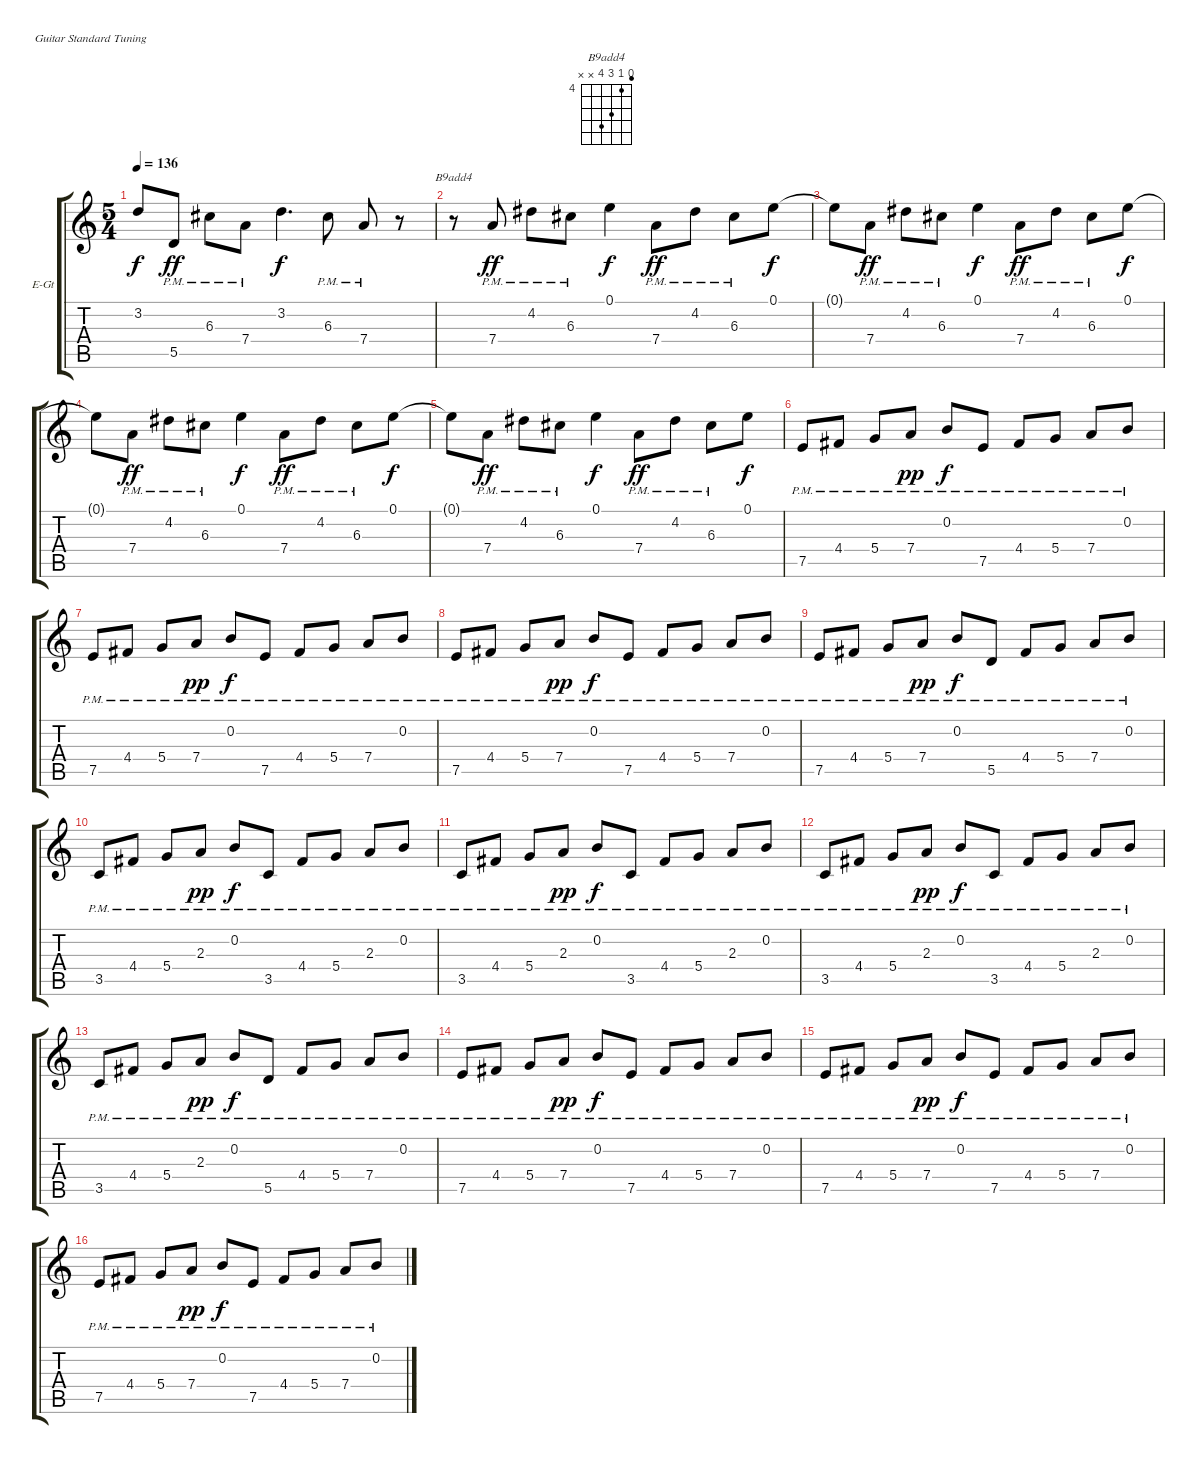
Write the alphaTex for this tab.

\bracketExtendMode groupsimilarinstruments
\firstSystemTrackNameOrientation horizontal
\otherSystemsTrackNameOrientation horizontal
\track ("Clean Rhythm" "E-Gt") {instrument electricguitarmuted}
\staff {score tabs}
\tuning (E4 B3 G3 D3 A2 E2)
\chord ("B9add4" 3 4 6 7 x x) {firstfret 4}
\ts (5 4)
\tempo 136
\clef g2
\ks c
3.2{t}.8{dy f} 5.5{pm}.8{dy ff} 6.3{pm}.8 7.4{pm}.8 3.2.4{d dy f} 6.3{pm}.8 7.4{pm}.8 r.8 |
r.8{ch "B9add4"} 7.4{pm}.8{dy ff} 4.2{pm}.8 6.3{pm}.8 0.1.4{dy f} 7.4{pm}.8{dy ff} 4.2{pm}.8 6.3{pm}.8 0.1.8{dy f} |
0.1{t}.8 7.4{pm}.8{dy ff} 4.2{pm}.8 6.3{pm}.8 0.1.4{dy f} 7.4{pm}.8{dy ff} 4.2{pm}.8 6.3{pm}.8 0.1.8{dy f} |
0.1{t}.8 7.4{pm}.8{dy ff} 4.2{pm}.8 6.3{pm}.8 0.1.4{dy f} 7.4{pm}.8{dy ff} 4.2{pm}.8 6.3{pm}.8 0.1.8{dy f} |
0.1{t}.8 7.4{pm}.8{dy ff} 4.2{pm}.8 6.3{pm}.8 0.1.4{dy f} 7.4{pm}.8{dy ff} 4.2{pm}.8 6.3{pm}.8 0.1.8{dy f} |
7.5{pm}.8 4.4{pm}.8 5.4{pm}.8 7.4{pm}.8{dy pp} 0.2{pm}.8{dy f} 7.5{pm}.8 4.4{pm}.8 5.4{pm}.8 7.4{pm}.8 0.2{pm}.8 |
7.5{pm}.8 4.4{pm}.8 5.4{pm}.8 7.4{pm}.8{dy pp} 0.2{pm}.8{dy f} 7.5{pm}.8 4.4{pm}.8 5.4{pm}.8 7.4{pm}.8 0.2{pm}.8 |
7.5{pm}.8 4.4{pm}.8 5.4{pm}.8 7.4{pm}.8{dy pp} 0.2{pm}.8{dy f} 7.5{pm}.8 4.4{pm}.8 5.4{pm}.8 7.4{pm}.8 0.2{pm}.8 |
7.5{pm}.8 4.4{pm}.8 5.4{pm}.8 7.4{pm}.8{dy pp} 0.2{pm}.8{dy f} 5.5{pm}.8 4.4{pm}.8 5.4{pm}.8 7.4{pm}.8 0.2{pm}.8 |
3.5{pm}.8 4.4{pm}.8 5.4{pm}.8 2.3{pm}.8{dy pp} 0.2{pm}.8{dy f} 3.5{pm}.8 4.4{pm}.8 5.4{pm}.8 2.3{pm}.8 0.2{pm}.8 |
3.5{pm}.8 4.4{pm}.8 5.4{pm}.8 2.3{pm}.8{dy pp} 0.2{pm}.8{dy f} 3.5{pm}.8 4.4{pm}.8 5.4{pm}.8 2.3{pm}.8 0.2{pm}.8 |
3.5{pm}.8 4.4{pm}.8 5.4{pm}.8 2.3{pm}.8{dy pp} 0.2{pm}.8{dy f} 3.5{pm}.8 4.4{pm}.8 5.4{pm}.8 2.3{pm}.8 0.2{pm}.8 |
3.5{pm}.8 4.4{pm}.8 5.4{pm}.8 2.3{pm}.8{dy pp} 0.2{pm}.8{dy f} 5.5{pm}.8 4.4{pm}.8 5.4{pm}.8 7.4{pm}.8 0.2{pm}.8 |
7.5{pm}.8 4.4{pm}.8 5.4{pm}.8 7.4{pm}.8{dy pp} 0.2{pm}.8{dy f} 7.5{pm}.8 4.4{pm}.8 5.4{pm}.8 7.4{pm}.8 0.2{pm}.8 |
7.5{pm}.8 4.4{pm}.8 5.4{pm}.8 7.4{pm}.8{dy pp} 0.2{pm}.8{dy f} 7.5{pm}.8 4.4{pm}.8 5.4{pm}.8 7.4{pm}.8 0.2{pm}.8 |
7.5{pm}.8 4.4{pm}.8 5.4{pm}.8 7.4{pm}.8{dy pp} 0.2{pm}.8{dy f} 7.5{pm}.8 4.4{pm}.8 5.4{pm}.8 7.4{pm}.8 0.2{pm}.8
